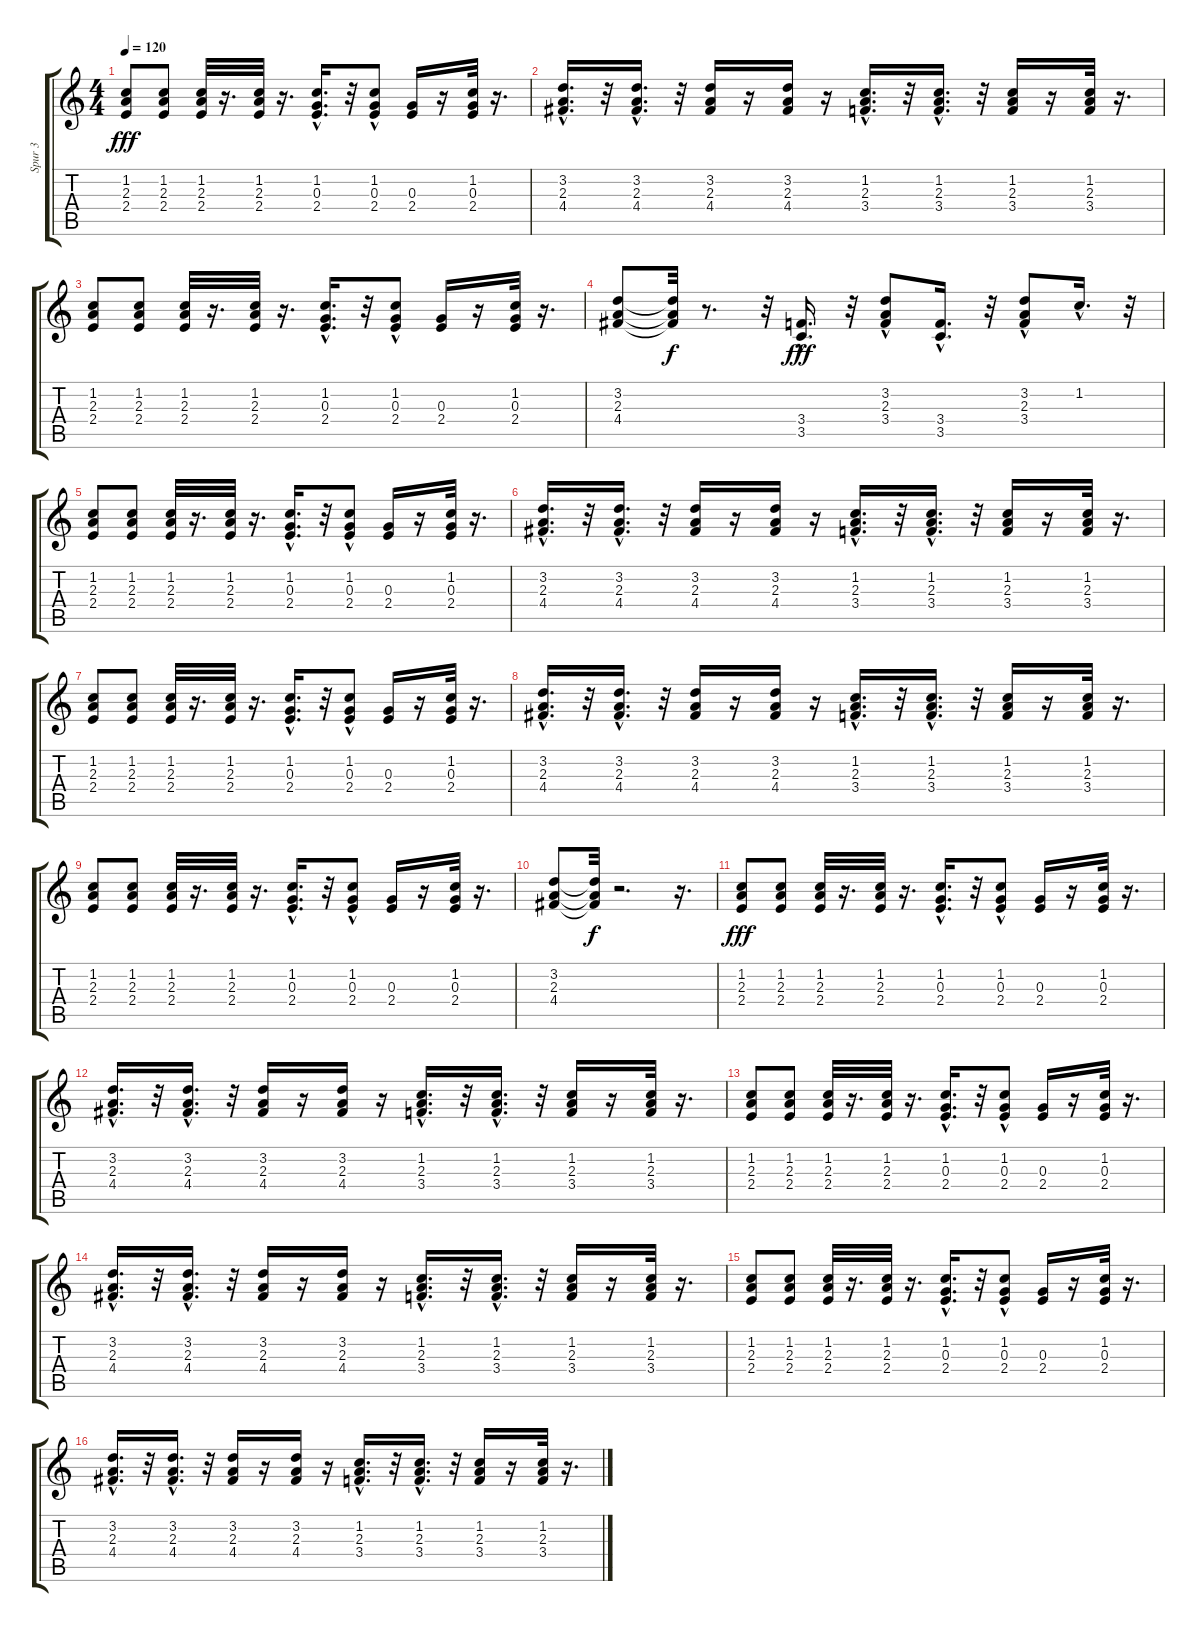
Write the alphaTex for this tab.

\track ("Spur 3" "Spur 3") {instrument acousticguitarsteel}
\staff {score tabs}
\tuning (E4 B3 G3 D3 A2 E2) {hide}
\ts (4 4)
\tempo 120
\clef g2
\ks c
(1.2 2.3 2.4).8{dy fff} (1.2 2.3 2.4).8 (1.2 2.3 2.4).32 r.16{d} (1.2 2.3 2.4).32 r.16{d} (1.2{hac} 0.3{hac} 2.4{hac}).16{d} r.32 (1.2{hac} 0.3 2.4).8 (0.3 2.4).16 r.16 (1.2 0.3 2.4).32 r.16{d} |
(3.2{hac} 2.3{hac} 4.4{hac}).16{d} r.32 (3.2{hac} 2.3{hac} 4.4{hac}).16{d} r.32 (3.2 2.3 4.4).16 r.16 (3.2 2.3 4.4).16 r.16 (1.2{hac} 2.3{hac} 3.4{hac}).16{d} r.32 (1.2{hac} 2.3{hac} 3.4{hac}).16{d} r.32 (1.2 2.3 3.4).16 r.16 (1.2 2.3 3.4).32 r.16{d} |
(1.2 2.3 2.4).8 (1.2 2.3 2.4).8 (1.2 2.3 2.4).32 r.16{d} (1.2 2.3 2.4).32 r.16{d} (1.2{hac} 0.3{hac} 2.4{hac}).16{d} r.32 (1.2{hac} 0.3 2.4).8 (0.3 2.4).16 r.16 (1.2 0.3 2.4).32 r.16{d} |
(3.2 2.3 4.4).8 (3.2{t} 2.3{t} 4.4{t}).32{dy f} r.8{d} r.32 (3.4{hac} 3.5{hac}).16{d dy fff} r.32 (3.2 2.3{hac} 3.4{hac}).8 (3.4{hac} 3.5{hac}).16{d} r.32 (3.2 2.3{hac} 3.4{hac}).8 1.2{hac}.16{d} r.32 |
(1.2 2.3 2.4).8 (1.2 2.3 2.4).8 (1.2 2.3 2.4).32 r.16{d} (1.2 2.3 2.4).32 r.16{d} (1.2{hac} 0.3{hac} 2.4{hac}).16{d} r.32 (1.2{hac} 0.3 2.4).8 (0.3 2.4).16 r.16 (1.2 0.3 2.4).32 r.16{d} |
(3.2{hac} 2.3{hac} 4.4{hac}).16{d} r.32 (3.2{hac} 2.3{hac} 4.4{hac}).16{d} r.32 (3.2 2.3 4.4).16 r.16 (3.2 2.3 4.4).16 r.16 (1.2{hac} 2.3{hac} 3.4{hac}).16{d} r.32 (1.2{hac} 2.3{hac} 3.4{hac}).16{d} r.32 (1.2 2.3 3.4).16 r.16 (1.2 2.3 3.4).32 r.16{d} |
(1.2 2.3 2.4).8 (1.2 2.3 2.4).8 (1.2 2.3 2.4).32 r.16{d} (1.2 2.3 2.4).32 r.16{d} (1.2{hac} 0.3{hac} 2.4{hac}).16{d} r.32 (1.2{hac} 0.3 2.4).8 (0.3 2.4).16 r.16 (1.2 0.3 2.4).32 r.16{d} |
(3.2{hac} 2.3{hac} 4.4{hac}).16{d} r.32 (3.2{hac} 2.3{hac} 4.4{hac}).16{d} r.32 (3.2 2.3 4.4).16 r.16 (3.2 2.3 4.4).16 r.16 (1.2{hac} 2.3{hac} 3.4{hac}).16{d} r.32 (1.2{hac} 2.3{hac} 3.4{hac}).16{d} r.32 (1.2 2.3 3.4).16 r.16 (1.2 2.3 3.4).32 r.16{d} |
(1.2 2.3 2.4).8 (1.2 2.3 2.4).8 (1.2 2.3 2.4).32 r.16{d} (1.2 2.3 2.4).32 r.16{d} (1.2{hac} 0.3{hac} 2.4{hac}).16{d} r.32 (1.2{hac} 0.3 2.4).8 (0.3 2.4).16 r.16 (1.2 0.3 2.4).32 r.16{d} |
(3.2 2.3 4.4).8 (3.2{t} 2.3{t} 4.4{t}).32{dy f} r.2{d} r.16{d} |
(1.2 2.3 2.4).8{dy fff} (1.2 2.3 2.4).8 (1.2 2.3 2.4).32 r.16{d} (1.2 2.3 2.4).32 r.16{d} (1.2{hac} 0.3{hac} 2.4{hac}).16{d} r.32 (1.2{hac} 0.3 2.4).8 (0.3 2.4).16 r.16 (1.2 0.3 2.4).32 r.16{d} |
(3.2{hac} 2.3{hac} 4.4{hac}).16{d} r.32 (3.2{hac} 2.3{hac} 4.4{hac}).16{d} r.32 (3.2 2.3 4.4).16 r.16 (3.2 2.3 4.4).16 r.16 (1.2{hac} 2.3{hac} 3.4{hac}).16{d} r.32 (1.2{hac} 2.3{hac} 3.4{hac}).16{d} r.32 (1.2 2.3 3.4).16 r.16 (1.2 2.3 3.4).32 r.16{d} |
(1.2 2.3 2.4).8 (1.2 2.3 2.4).8 (1.2 2.3 2.4).32 r.16{d} (1.2 2.3 2.4).32 r.16{d} (1.2{hac} 0.3{hac} 2.4{hac}).16{d} r.32 (1.2{hac} 0.3 2.4).8 (0.3 2.4).16 r.16 (1.2 0.3 2.4).32 r.16{d} |
(3.2{hac} 2.3{hac} 4.4{hac}).16{d} r.32 (3.2{hac} 2.3{hac} 4.4{hac}).16{d} r.32 (3.2 2.3 4.4).16 r.16 (3.2 2.3 4.4).16 r.16 (1.2{hac} 2.3{hac} 3.4{hac}).16{d} r.32 (1.2{hac} 2.3{hac} 3.4{hac}).16{d} r.32 (1.2 2.3 3.4).16 r.16 (1.2 2.3 3.4).32 r.16{d} |
(1.2 2.3 2.4).8 (1.2 2.3 2.4).8 (1.2 2.3 2.4).32 r.16{d} (1.2 2.3 2.4).32 r.16{d} (1.2{hac} 0.3{hac} 2.4{hac}).16{d} r.32 (1.2{hac} 0.3 2.4).8 (0.3 2.4).16 r.16 (1.2 0.3 2.4).32 r.16{d} |
(3.2{hac} 2.3{hac} 4.4{hac}).16{d} r.32 (3.2{hac} 2.3{hac} 4.4{hac}).16{d} r.32 (3.2 2.3 4.4).16 r.16 (3.2 2.3 4.4).16 r.16 (1.2{hac} 2.3{hac} 3.4{hac}).16{d} r.32 (1.2{hac} 2.3{hac} 3.4{hac}).16{d} r.32 (1.2 2.3 3.4).16 r.16 (1.2 2.3 3.4).32 r.16{d}
